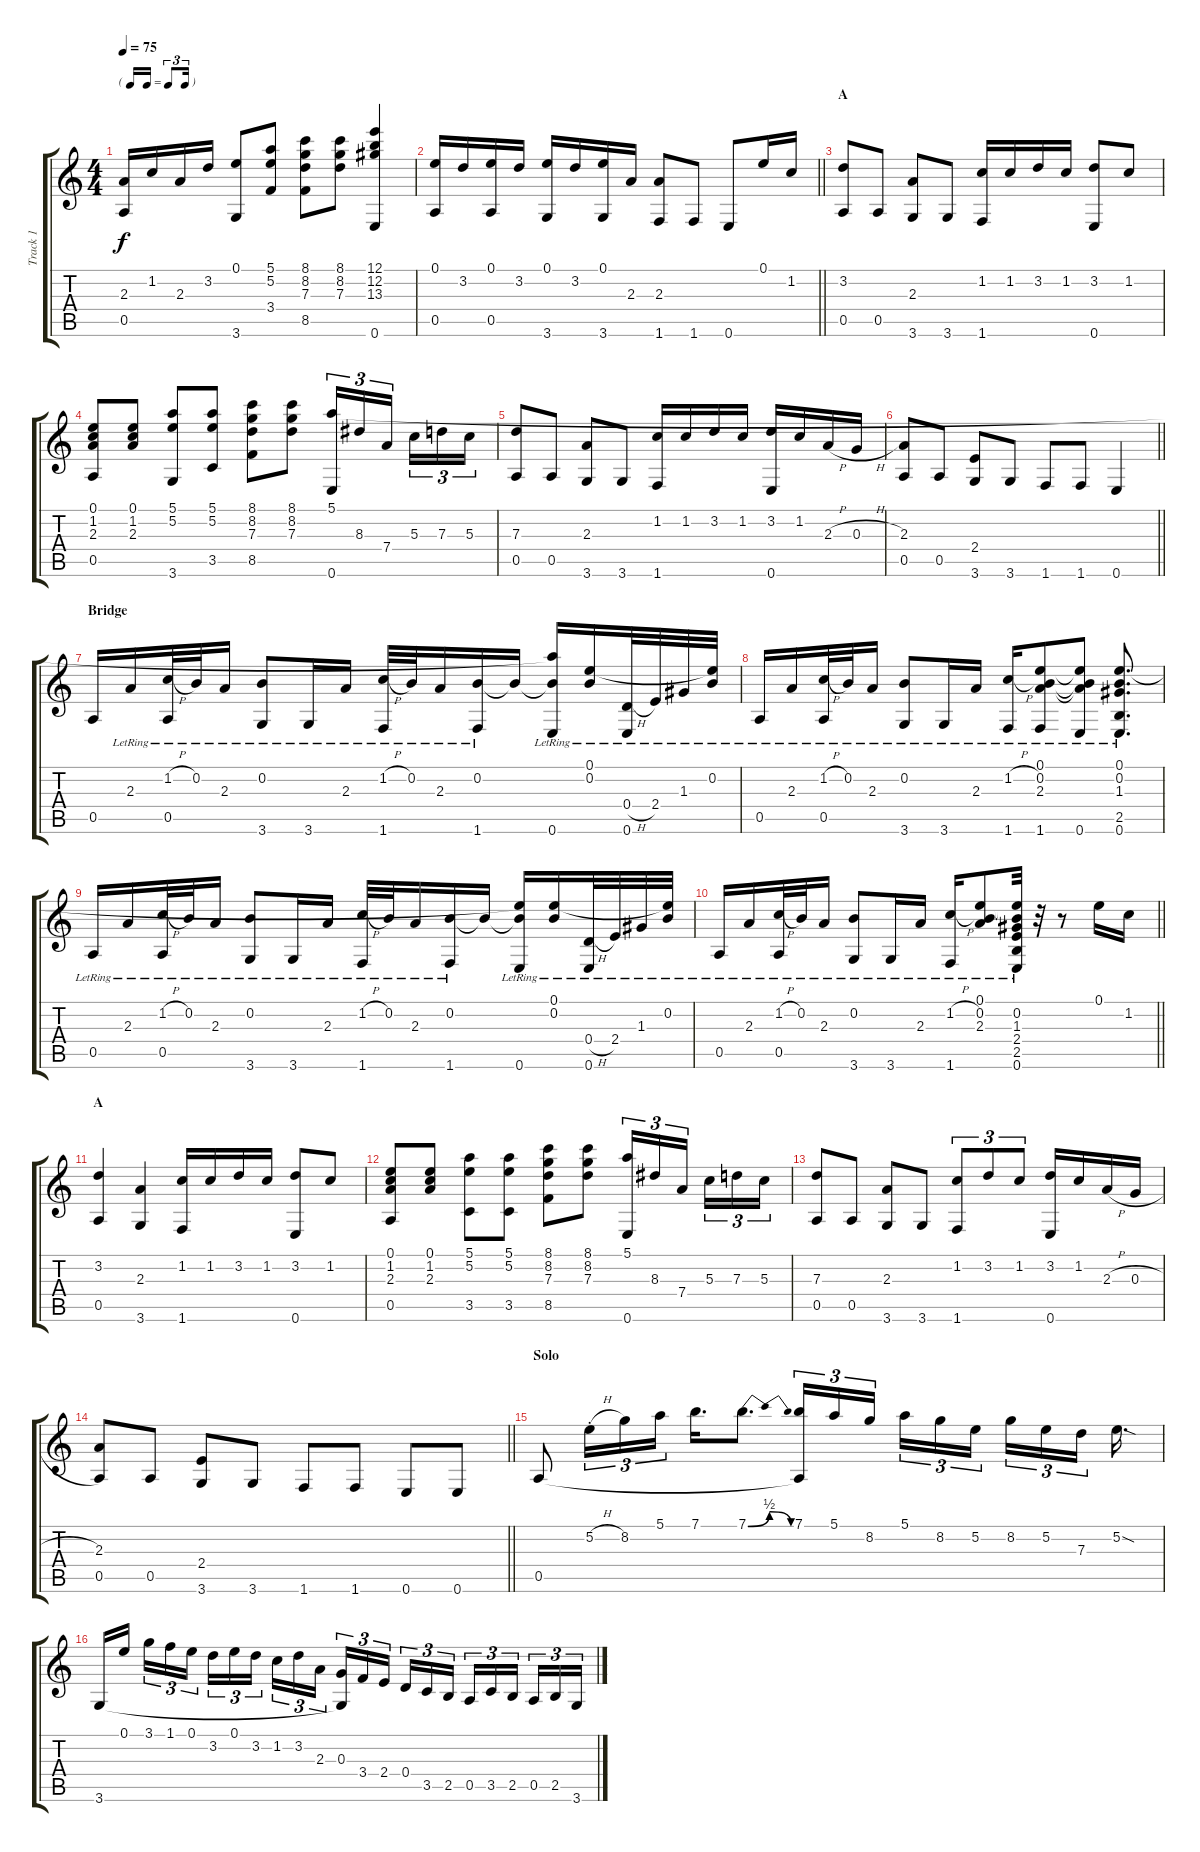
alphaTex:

\track ("Track 1" "Track 1") {instrument acousticguitarsteel}
\staff {score tabs}
\tuning (E4 B3 G3 D3 A2 E2) {hide}
\ts (4 4)
\tf triplet16th
\tempo 75
\clef g2
\ks c
(2.3 0.5).16{dy f} 1.2.16 2.3.16 3.2.16 (0.1 3.6).8 (5.1 5.2 3.4).8 (8.1 8.2 7.3 8.5).8 (8.1 8.2 7.3).8 (12.1 12.2 13.3 0.6).4 |
\barLineRight lightlight
(0.1 0.5).16 3.2.16 (0.1 0.5).16 3.2.16 (0.1 3.6).16 3.2.16 (0.1 3.6).16 2.3.16 (2.3 1.6).8 1.6.8 0.6.8 0.1.16 1.2.16 |
\section ("" "A")
(3.2 0.5).8 0.5.8 (2.3 3.6).8 3.6.8 (1.2 1.6).16 1.2.16 3.2.16 1.2.16 (3.2 0.6).8 1.2.8 |
(0.1 1.2 2.3 0.5).8 (0.1 1.2 2.3).8 (5.1 5.2 3.6).8 (5.1 5.2 3.5).8 (8.1 8.2 7.3 8.5).8 (8.1 8.2 7.3).8 (5.1 0.6).16{tu (3 2)} 8.3.16{tu (3 2)} 7.4.16{tu (3 2) beam splitsecondary} 5.3.16{tu (3 2)} 7.3.16{tu (3 2)} 5.3.16{tu (3 2)} |
(7.3 0.5).8 0.5.8 (2.3 3.6).8 3.6.8 (1.2 1.6).16 1.2.16 3.2.16 1.2.16 (3.2 0.6).16 1.2.16 2.3{h}.16 0.3{h}.16 |
\barLineRight lightlight
(2.3 0.5).8 0.5.8 (2.4 3.6).8 3.6.8 1.6.8 1.6.8 0.6.4 |
\section ("" "Bridge")
0.5.16 2.3{lr}.16 (1.2{h lr} 0.5{lr}).32 0.2{lr}.32 2.3{lr}.16 (0.2{lr} 3.6{lr}).8 3.6{lr}.16 2.3{lr}.16 (1.2{h lr} 1.6{lr}).32 0.2{lr}.32 2.3{lr}.16 (0.2{lr} 1.6{lr}).16 0.2{t}.16 (5.1{t} 0.2{t} 0.6{lr}).16 (0.1{lr} 0.2{lr}).16 (0.4{h lr} 0.6{lr}).32 2.4{lr}.32 1.3{lr}.32 (0.1{t} 0.2{lr}).32 |
0.5{lr}.16 2.3{lr}.16 (1.2{h lr} 0.5{lr}).32 0.2{lr}.32 2.3{lr}.16 (0.2{lr} 3.6{lr}).8 3.6{lr}.16 2.3{lr}.16 (1.2{h lr} 1.6{lr}).16 (0.1{lr} 0.2{lr} 2.3{lr} 1.6{lr}).8 (0.1{t} 0.2{t} 2.3{t} 0.6{lr}).8 (0.1{lr} 0.2{lr} 1.3{lr} 2.5{lr} 0.6{lr}).8{d} |
0.5{lr}.16 2.3{lr}.16 (1.2{h lr} 0.5{lr}).32 0.2{lr}.32 2.3{lr}.16 (0.2{lr} 3.6{lr}).8 3.6{lr}.16 2.3{lr}.16 (1.2{h lr} 1.6{lr}).32 0.2{lr}.32 2.3{lr}.16 (0.2{lr} 1.6{lr}).16 0.2{t}.16 (0.1{t} 0.2{t} 0.6{lr}).16 (0.1{lr} 0.2{lr}).16 (0.4{h lr} 0.6{lr}).32 2.4{lr}.32 1.3{lr}.32 (0.1{t} 0.2{lr}).32 |
\barLineRight lightlight
0.5{lr}.16 2.3{lr}.16 (1.2{h lr} 0.5{lr}).32 0.2{lr}.32 2.3{lr}.16 (0.2{lr} 3.6{lr}).8 3.6{lr}.16 2.3{lr}.16 (1.2{h lr} 1.6{lr}).16 (0.1{lr} 0.2{lr} 2.3{lr}).8 (0.1{t} 0.2{lr} 1.3{lr} 2.4{lr} 2.5{lr} 0.6{lr}).32 r.32 r.8 0.1.16 1.2.16 |
\section ("" "A")
(3.2 0.5).4 (2.3 3.6).4 (1.2 1.6).16 1.2.16 3.2.16 1.2.16 (3.2 0.6).8 1.2.8 |
(0.1 1.2 2.3 0.5).8 (0.1 1.2 2.3).8 (5.1 5.2 3.5).8 (5.1 5.2 3.5).8 (8.1 8.2 7.3 8.5).8 (8.1 8.2 7.3).8 (5.1 0.6).16{tu (3 2)} 8.3.16{tu (3 2)} 7.4.16{tu (3 2) beam splitsecondary} 5.3.16{tu (3 2)} 7.3.16{tu (3 2)} 5.3.16{tu (3 2)} |
(7.3 0.5).8 0.5.8 (2.3 3.6).8 3.6.8 (1.2 1.6).8{tu (3 2)} 3.2.8{tu (3 2)} 1.2.8{tu (3 2)} (3.2 0.6).16 1.2.16 2.3{h}.16 0.3{h}.16 |
\barLineRight lightlight
(2.3 0.5).8 0.5.8 (2.4 3.6).8 3.6.8 1.6.8 1.6.8 0.6.8 0.6.8 |
\section ("" "Solo")
0.5.8 5.2{h st}.16{tu (3 2)} 8.2.16{tu (3 2)} 5.1.16{tu (3 2)} 7.1.16{d} 7.1{be (bendrelease 0 0 30 2 30 2 60 0)}.8{d} (7.1 0.5{t}).16{tu (3 2)} 5.1.16{tu (3 2)} 8.2.16{tu (3 2) beam splitsecondary} 5.1.16{tu (3 2)} 8.2.16{tu (3 2)} 5.2.16{tu (3 2)} 8.2.16{tu (3 2)} 5.2.16{tu (3 2)} 7.3.16{tu (3 2) beam splitsecondary} 5.2{sod}.16{d} |
3.6.16 0.1.16{beam splitsecondary} 3.1.16{tu (3 2)} 1.1.16{tu (3 2)} 0.1.16{tu (3 2)} 3.2.16{tu (3 2)} 0.1.16{tu (3 2)} 3.2.16{tu (3 2) beam splitsecondary} 1.2.16{tu (3 2)} 3.2.16{tu (3 2)} 2.3.16{tu (3 2)} (0.3 3.6{t}).16{tu (3 2)} 3.4.16{tu (3 2)} 2.4.16{tu (3 2) beam splitsecondary} 0.4.16{tu (3 2)} 3.5.16{tu (3 2)} 2.5.16{tu (3 2)} 0.5.16{tu (3 2)} 3.5.16{tu (3 2)} 2.5.16{tu (3 2) beam splitsecondary} 0.5.16{tu (3 2)} 2.5.16{tu (3 2)} 3.6.16{tu (3 2)}
